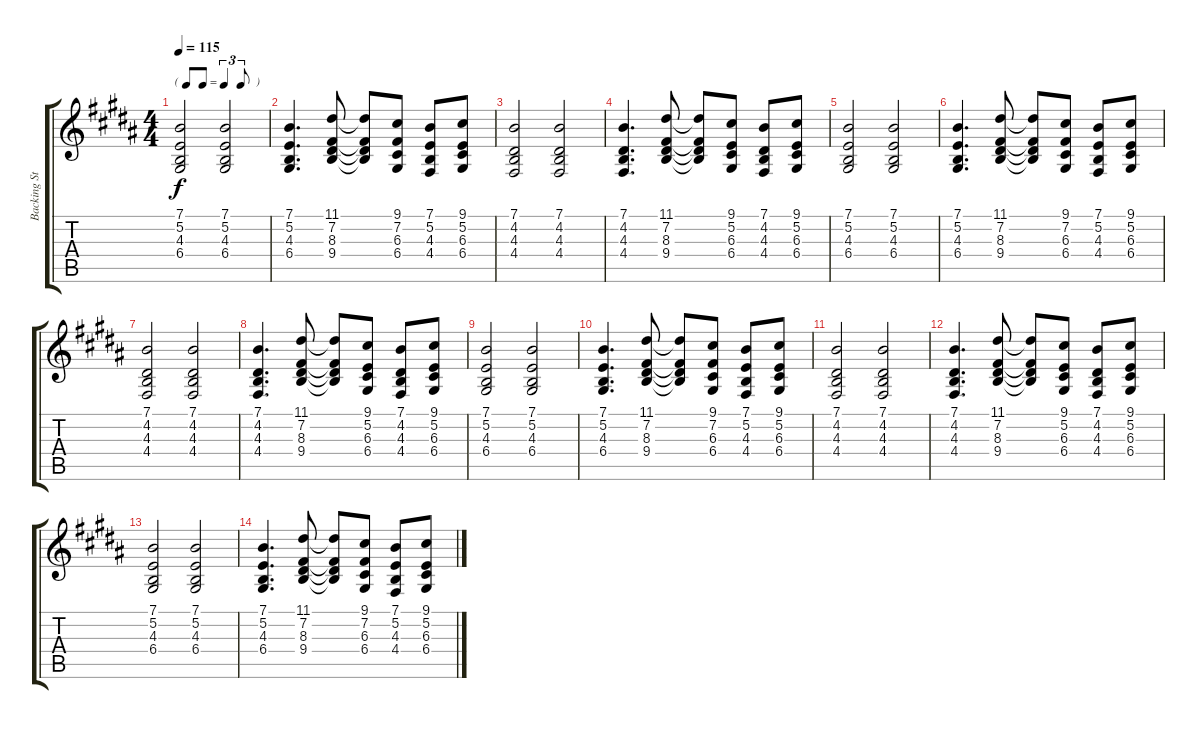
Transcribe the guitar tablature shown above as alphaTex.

\track ("Backing Stack (Al/Carl/Dennis)" "Backing St") {instrument flute}
\staff {score tabs}
\tuning (E4 B3 G3 D3 A2 E2) {hide}
\ts (4 4)
\tf triplet8th
\tempo 115
\clef g2
\ks b
(7.1 5.2 4.3 6.4).2{dy f} (7.1 5.2 4.3 6.4).2 |
(7.1 5.2 4.3 6.4).4{d} (11.1 7.2 8.3 9.4).8 (11.1{t} 7.2{t} 8.3{t} 9.4{t}).8 (9.1 7.2 6.3 6.4).8 (7.1 5.2 4.3 4.4).8 (9.1 5.2 6.3 6.4).8 |
(7.1 4.2 4.3 4.4).2 (7.1 4.2 4.3 4.4).2 |
(7.1 4.2 4.3 4.4).4{d} (11.1 7.2 8.3 9.4).8 (11.1{t} 7.2{t} 8.3{t} 9.4{t}).8 (9.1 5.2 6.3 6.4).8 (7.1 4.2 4.3 4.4).8 (9.1 5.2 6.3 6.4).8 |
(7.1 5.2 4.3 6.4).2 (7.1 5.2 4.3 6.4).2 |
(7.1 5.2 4.3 6.4).4{d} (11.1 7.2 8.3 9.4).8 (11.1{t} 7.2{t} 8.3{t} 9.4{t}).8 (9.1 7.2 6.3 6.4).8 (7.1 5.2 4.3 4.4).8 (9.1 5.2 6.3 6.4).8 |
(7.1 4.2 4.3 4.4).2 (7.1 4.2 4.3 4.4).2 |
(7.1 4.2 4.3 4.4).4{d} (11.1 7.2 8.3 9.4).8 (11.1{t} 7.2{t} 8.3{t} 9.4{t}).8 (9.1 5.2 6.3 6.4).8 (7.1 4.2 4.3 4.4).8 (9.1 5.2 6.3 6.4).8 |
(7.1 5.2 4.3 6.4).2 (7.1 5.2 4.3 6.4).2 |
(7.1 5.2 4.3 6.4).4{d} (11.1 7.2 8.3 9.4).8 (11.1{t} 7.2{t} 8.3{t} 9.4{t}).8 (9.1 7.2 6.3 6.4).8 (7.1 5.2 4.3 4.4).8 (9.1 5.2 6.3 6.4).8 |
(7.1 4.2 4.3 4.4).2 (7.1 4.2 4.3 4.4).2 |
(7.1 4.2 4.3 4.4).4{d} (11.1 7.2 8.3 9.4).8 (11.1{t} 7.2{t} 8.3{t} 9.4{t}).8 (9.1 5.2 6.3 6.4).8 (7.1 4.2 4.3 4.4).8 (9.1 5.2 6.3 6.4).8 |
(7.1 5.2 4.3 6.4).2 (7.1 5.2 4.3 6.4).2 |
(7.1 5.2 4.3 6.4).4{d} (11.1 7.2 8.3 9.4).8 (11.1{t} 7.2{t} 8.3{t} 9.4{t}).8 (9.1 7.2 6.3 6.4).8 (7.1 5.2 4.3 4.4).8 (9.1 5.2 6.3 6.4).8
